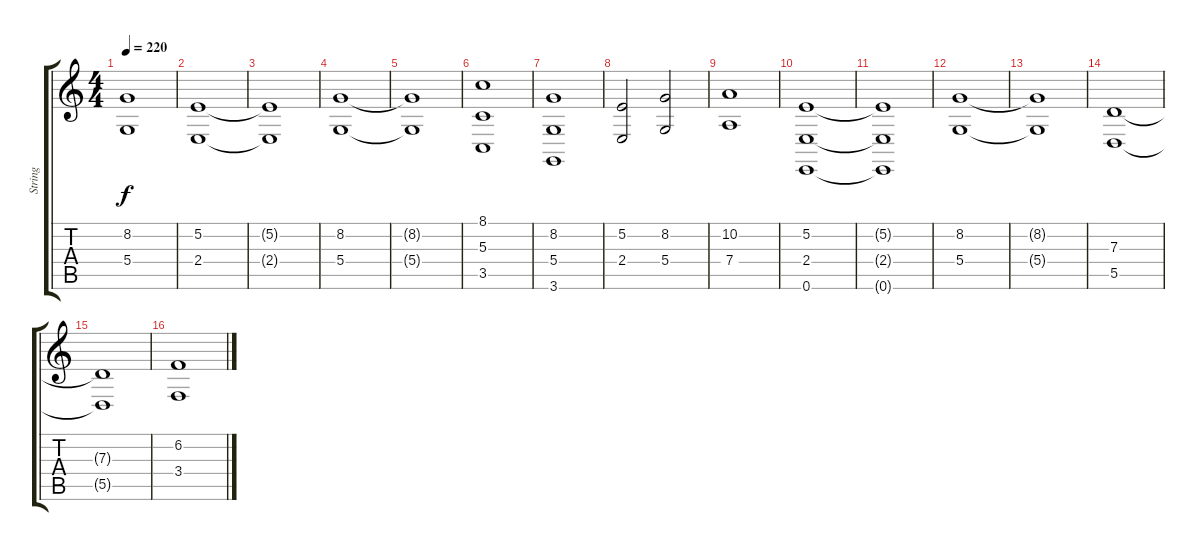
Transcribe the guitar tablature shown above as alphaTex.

\track ("String" "String") {instrument stringensemble1}
\staff {score tabs}
\tuning (E4 B3 G3 D3 A2 E2) {hide}
\ts (4 4)
\tempo 220
\clef g2
\ks c
(8.2 5.4).1{dy f} |
(5.2 2.4).1 |
(5.2{t} 2.4{t}).1 |
(8.2 5.4).1 |
(8.2{t} 5.4{t}).1 |
(8.1 5.3 3.5).1 |
(8.2 5.4 3.6).1 |
(5.2 2.4).2 (8.2 5.4).2 |
(10.2 7.4).1 |
(5.2 2.4 0.6).1{volume 13 balance 8 instrument stringensemble1} |
(5.2{t} 2.4{t} 0.6{t}).1 |
(8.2 5.4).1 |
(8.2{t} 5.4{t}).1 |
(7.3 5.5).1 |
(7.3{t} 5.5{t}).1 |
(6.2 3.4).1
